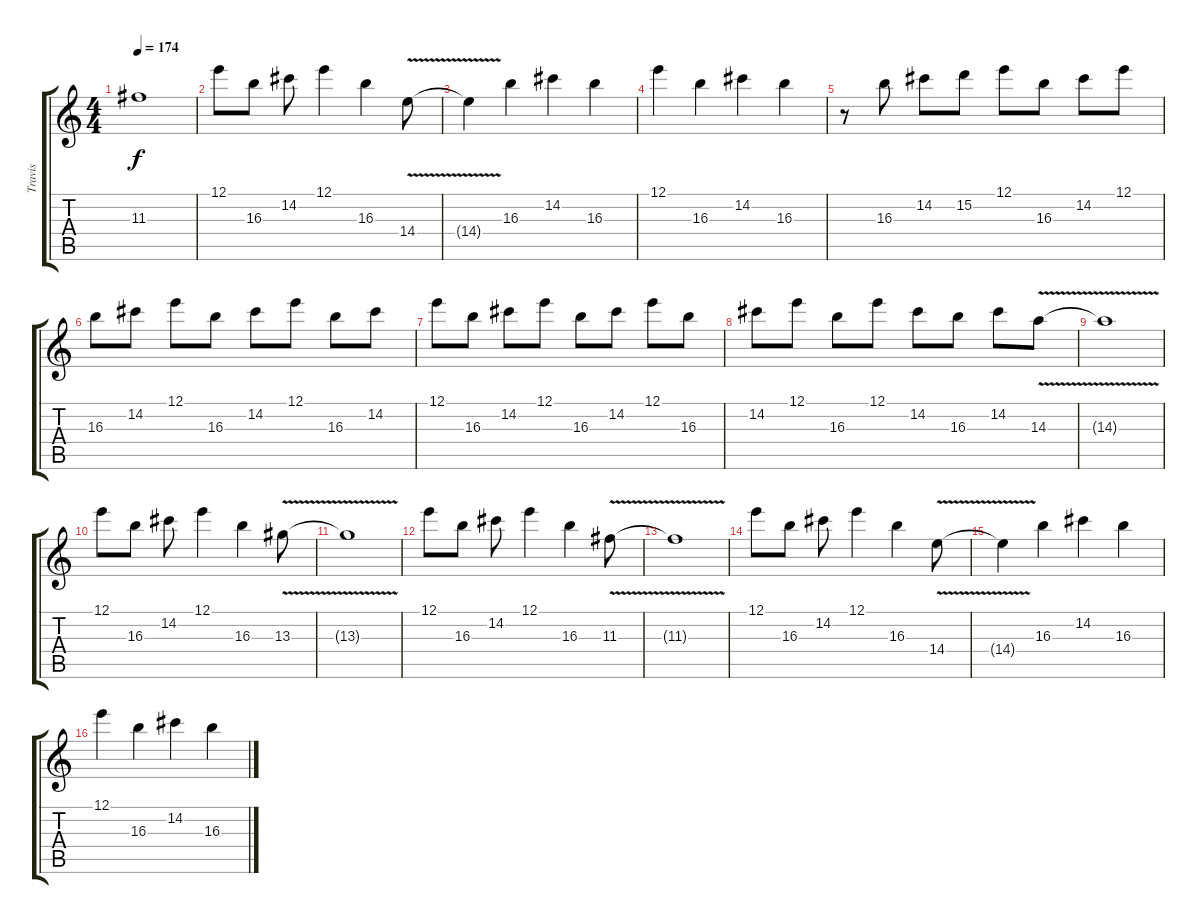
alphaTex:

\track ("Travis" "Travis") {instrument distortionguitar}
\staff {score tabs}
\tuning (E4 B3 G3 D3 A2 E2) {hide}
\ts (4 4)
\tempo 174
\clef g2
\ks c
11.3{t}.1{dy f} |
12.1.8 16.3.8 14.2.8 12.1.4 16.3.4 14.4{v}.8 |
14.4{t}.4 16.3.4 14.2.4 16.3.4 |
12.1.4 16.3.4 14.2.4 16.3.4 |
r.8 16.3.8 14.2.8 15.2.8 12.1.8 16.3.8 14.2.8 12.1.8 |
16.3.8 14.2.8 12.1.8 16.3.8 14.2.8 12.1.8 16.3.8 14.2.8 |
12.1.8 16.3.8 14.2.8 12.1.8 16.3.8 14.2.8 12.1.8 16.3.8 |
14.2.8 12.1.8 16.3.8 12.1.8 14.2.8 16.3.8 14.2.8 14.3{v}.8 |
14.3{t}.1 |
12.1.8 16.3.8 14.2.8 12.1.4 16.3.4 13.3{v}.8 |
13.3{t}.1 |
12.1.8 16.3.8 14.2.8 12.1.4 16.3.4 11.3{v}.8 |
11.3{t}.1 |
12.1.8{volume 0} 16.3.8 14.2.8 12.1.4 16.3.4 14.4{v}.8 |
14.4{t}.4 16.3.4 14.2.4 16.3.4 |
12.1.4 16.3.4 14.2.4 16.3.4
